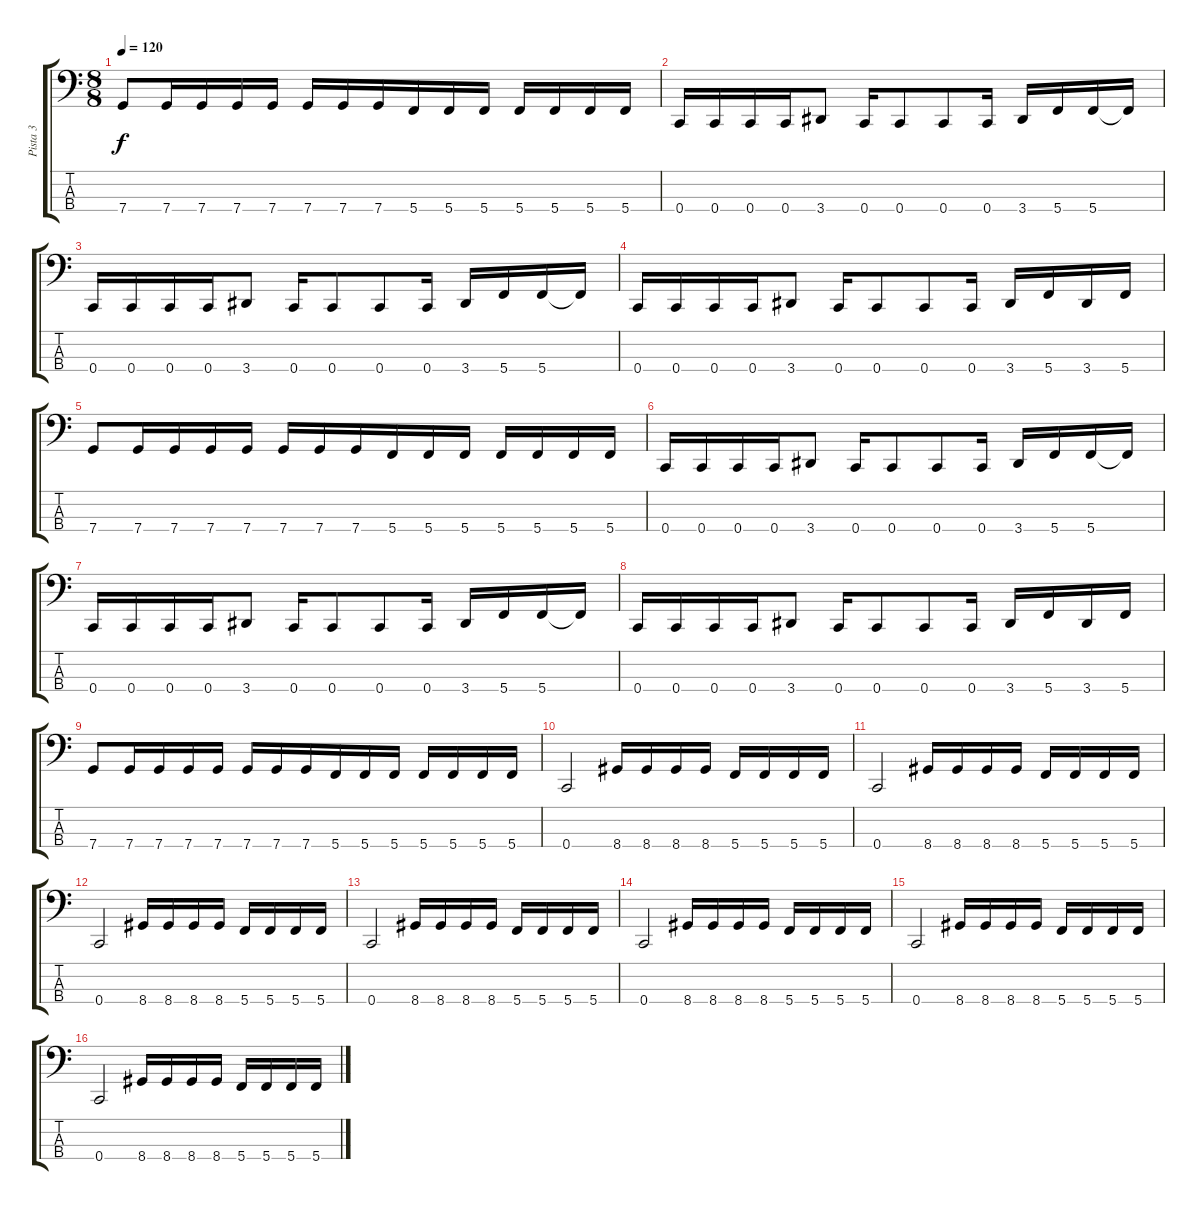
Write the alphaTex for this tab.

\track ("Pista 3" "Pista 3") {instrument electricbassfinger}
\staff {score tabs}
\tuning (G2 D2 A1 C1) {hide}
\ts (8 8)
\tempo 120
\clef f4
\ks c
7.4.8{dy f} 7.4.16 7.4.16 7.4.16 7.4.16 7.4.16 7.4.16 7.4.16 5.4.16 5.4.16 5.4.16 5.4.16 5.4.16 5.4.16 5.4.16 |
0.4.16 0.4.16 0.4.16 0.4.16 3.4.8 0.4.16 0.4.8 0.4.8 0.4.16 3.4.16 5.4.16 5.4.16 5.4{t}.16 |
0.4.16 0.4.16 0.4.16 0.4.16 3.4.8 0.4.16 0.4.8 0.4.8 0.4.16 3.4.16 5.4.16 5.4.16 5.4{t}.16 |
0.4.16 0.4.16 0.4.16 0.4.16 3.4.8 0.4.16 0.4.8 0.4.8 0.4.16 3.4.16 5.4.16 3.4.16 5.4.16 |
7.4.8 7.4.16 7.4.16 7.4.16 7.4.16 7.4.16 7.4.16 7.4.16 5.4.16 5.4.16 5.4.16 5.4.16 5.4.16 5.4.16 5.4.16 |
0.4.16 0.4.16 0.4.16 0.4.16 3.4.8 0.4.16 0.4.8 0.4.8 0.4.16 3.4.16 5.4.16 5.4.16 5.4{t}.16 |
0.4.16 0.4.16 0.4.16 0.4.16 3.4.8 0.4.16 0.4.8 0.4.8 0.4.16 3.4.16 5.4.16 5.4.16 5.4{t}.16 |
0.4.16 0.4.16 0.4.16 0.4.16 3.4.8 0.4.16 0.4.8 0.4.8 0.4.16 3.4.16 5.4.16 3.4.16 5.4.16 |
7.4.8 7.4.16 7.4.16 7.4.16 7.4.16 7.4.16 7.4.16 7.4.16 5.4.16 5.4.16 5.4.16 5.4.16 5.4.16 5.4.16 5.4.16 |
0.4.2 8.4.16 8.4.16 8.4.16 8.4.16 5.4.16 5.4.16 5.4.16 5.4.16 |
0.4.2 8.4.16 8.4.16 8.4.16 8.4.16 5.4.16 5.4.16 5.4.16 5.4.16 |
0.4.2 8.4.16 8.4.16 8.4.16 8.4.16 5.4.16 5.4.16 5.4.16 5.4.16 |
0.4.2 8.4.16 8.4.16 8.4.16 8.4.16 5.4.16 5.4.16 5.4.16 5.4.16 |
0.4.2 8.4.16 8.4.16 8.4.16 8.4.16 5.4.16 5.4.16 5.4.16 5.4.16 |
0.4.2 8.4.16 8.4.16 8.4.16 8.4.16 5.4.16 5.4.16 5.4.16 5.4.16 |
0.4.2 8.4.16 8.4.16 8.4.16 8.4.16 5.4.16 5.4.16 5.4.16 5.4.16
